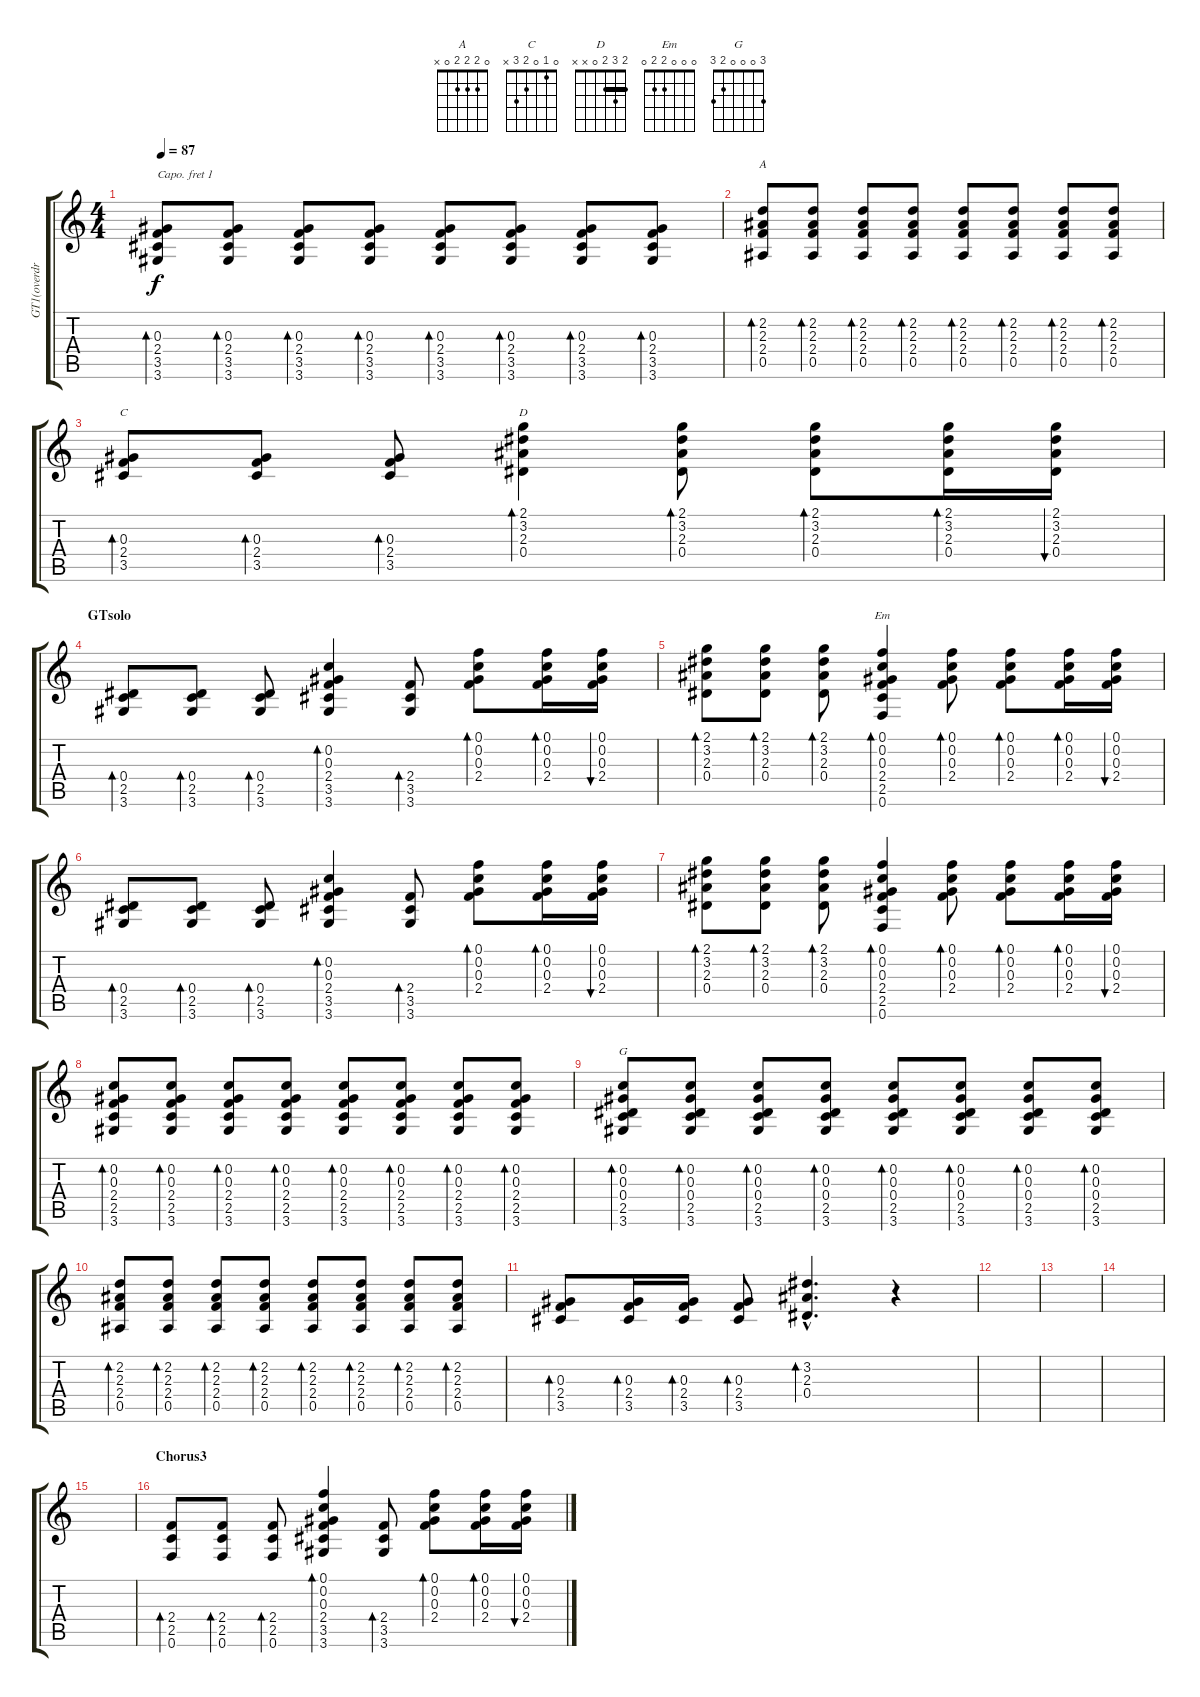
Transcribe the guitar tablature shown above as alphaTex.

\track ("GT1(overdrive)" "GT1(overdr") {instrument overdrivenguitar}
\staff {score tabs}
\capo 1
\tuning (E4 B3 G3 D3 A2 E2) {hide}
\chord ("A" 0 2 2 2 0 x)
\chord ("C" 0 1 0 2 3 x)
\chord ("D" 2 3 2 0 x x) {barre 2}
\chord ("Em" 0 0 0 2 2 0)
\chord ("G" 3 0 0 0 2 3)
\ts (4 4)
\tempo 87
\clef g2
\ks c
(0.3 2.4 3.5 3.6).8{bd 60 dy f} (0.3 2.4 3.5 3.6).8{bd 60} (0.3 2.4 3.5 3.6).8{bd 60} (0.3 2.4 3.5 3.6).8{bd 60} (0.3 2.4 3.5 3.6).8{bd 60} (0.3 2.4 3.5 3.6).8{bd 60} (0.3 2.4 3.5 3.6).8{bd 60} (0.3 2.4 3.5 3.6).8{bd 60} |
(2.2 2.3 2.4 0.5).8{bd 60 ch "A"} (2.2 2.3 2.4 0.5).8{bd 60} (2.2 2.3 2.4 0.5).8{bd 60} (2.2 2.3 2.4 0.5).8{bd 60} (2.2 2.3 2.4 0.5).8{bd 60} (2.2 2.3 2.4 0.5).8{bd 60} (2.2 2.3 2.4 0.5).8{bd 60} (2.2 2.3 2.4 0.5).8{bd 60} |
(0.3 2.4 3.5).8{bd 60 ch "C"} (0.3 2.4 3.5).8{bd 60} (0.3 2.4 3.5).8{bd 60} (2.1 3.2 2.3 0.4).4{bd 60 ch "D"} (2.1 3.2 2.3 0.4).8{bd 60} (2.1 3.2 2.3 0.4).8{bd 60} (2.1 3.2 2.3 0.4).16{bd 60} (2.1 3.2 2.3 0.4).16{bu 60} |
\section ("" "GTsolo")
(0.4 2.5 3.6).8{bd 60} (0.4 2.5 3.6).8{bd 60} (0.4 2.5 3.6).8{bd 60} (0.2 0.3 2.4 3.5 3.6).4{bd 60} (2.4 3.5 3.6).8{bd 60} (0.1 0.2 0.3 2.4).8{bd 60} (0.1 0.2 0.3 2.4).16{bd 60} (0.1 0.2 0.3 2.4).16{bu 60} |
(2.1 3.2 2.3 0.4).8{bd 60} (2.1 3.2 2.3 0.4).8{bd 60} (2.1 3.2 2.3 0.4).8{bd 60} (0.1 0.2 0.3 2.4 2.5 0.6).4{bd 60 ch "Em"} (0.1 0.2 0.3 2.4).8{bd 60} (0.1 0.2 0.3 2.4).8{bd 60} (0.1 0.2 0.3 2.4).16{bd 60} (0.1 0.2 0.3 2.4).16{bu 60} |
(0.4 2.5 3.6).8{bd 60} (0.4 2.5 3.6).8{bd 60} (0.4 2.5 3.6).8{bd 60} (0.2 0.3 2.4 3.5 3.6).4{bd 60} (2.4 3.5 3.6).8{bd 60} (0.1 0.2 0.3 2.4).8{bd 60} (0.1 0.2 0.3 2.4).16{bd 60} (0.1 0.2 0.3 2.4).16{bu 60} |
(2.1 3.2 2.3 0.4).8{bd 60} (2.1 3.2 2.3 0.4).8{bd 60} (2.1 3.2 2.3 0.4).8{bd 60} (0.1 0.2 0.3 2.4 2.5 0.6).4{bd 60} (0.1 0.2 0.3 2.4).8{bd 60} (0.1 0.2 0.3 2.4).8{bd 60} (0.1 0.2 0.3 2.4).16{bd 60} (0.1 0.2 0.3 2.4).16{bu 60} |
(0.2 0.3 2.4 2.5 3.6).8{bd 60} (0.2 0.3 2.4 2.5 3.6).8{bd 60} (0.2 0.3 2.4 2.5 3.6).8{bd 60} (0.2 0.3 2.4 2.5 3.6).8{bd 60} (0.2 0.3 2.4 2.5 3.6).8{bd 60} (0.2 0.3 2.4 2.5 3.6).8{bd 60} (0.2 0.3 2.4 2.5 3.6).8{bd 60} (0.2 0.3 2.4 2.5 3.6).8{bd 60} |
(0.2 0.3 0.4 2.5 3.6).8{bd 60 ch "G"} (0.2 0.3 0.4 2.5 3.6).8{bd 60} (0.2 0.3 0.4 2.5 3.6).8{bd 60} (0.2 0.3 0.4 2.5 3.6).8{bd 60} (0.2 0.3 0.4 2.5 3.6).8{bd 60} (0.2 0.3 0.4 2.5 3.6).8{bd 60} (0.2 0.3 0.4 2.5 3.6).8{bd 60} (0.2 0.3 0.4 2.5 3.6).8{bd 60} |
(2.2 2.3 2.4 0.5).8{bd 60} (2.2 2.3 2.4 0.5).8{bd 60} (2.2 2.3 2.4 0.5).8{bd 60} (2.2 2.3 2.4 0.5).8{bd 60} (2.2 2.3 2.4 0.5).8{bd 60} (2.2 2.3 2.4 0.5).8{bd 60} (2.2 2.3 2.4 0.5).8{bd 60} (2.2 2.3 2.4 0.5).8{bd 60} |
(0.3 2.4 3.5).8{bd 60} (0.3 2.4 3.5).16{bd 60} (0.3 2.4 3.5).16{bd 60} (0.3 2.4 3.5).8{bd 60} (3.2{hac} 2.3{hac} 0.4{hac}).4{d bd 60} r.4 |
|
|
|
|
\section ("" "Chorus3")
(2.4 2.5 0.6).8{bd 60} (2.4 2.5 0.6).8{bd 60} (2.4 2.5 0.6).8{bd 60} (0.1 0.2 0.3 2.4 3.5 3.6).4{bd 60} (2.4 3.5 3.6).8{bd 60} (0.1 0.2 0.3 2.4).8{bd 60} (0.1 0.2 0.3 2.4).16{bd 60} (0.1 0.2 0.3 2.4).16{bu 60}
